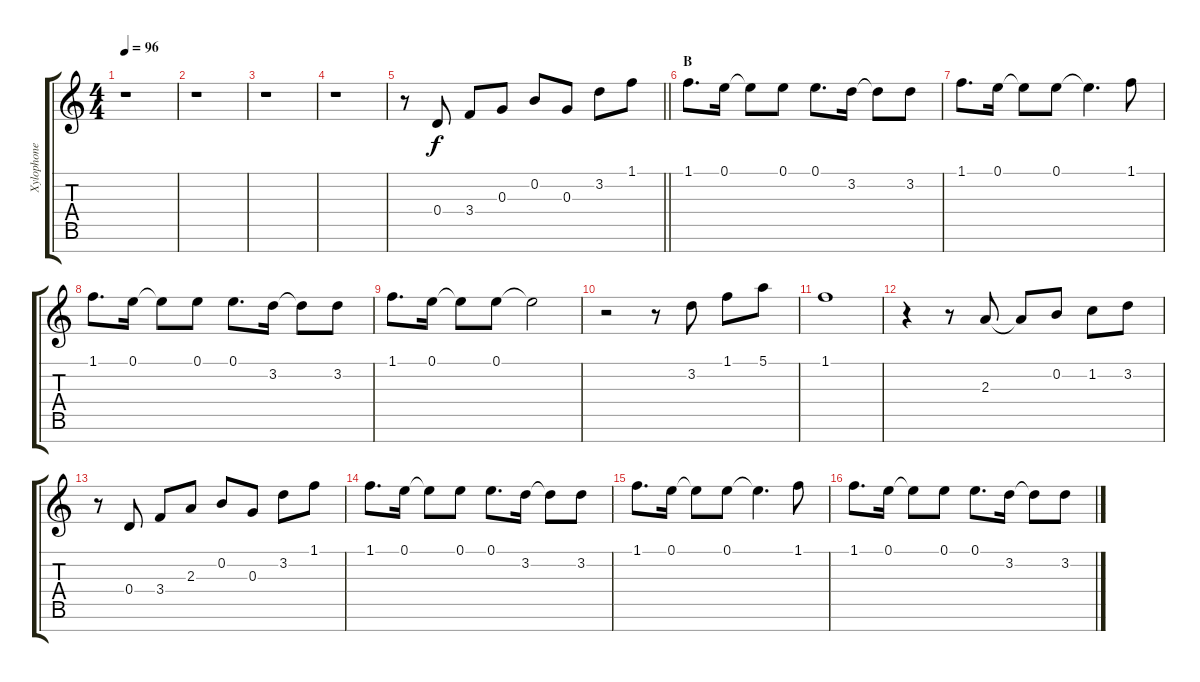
\track ("Xylophone" "Xylophone") {instrument vibraphone}
\staff {score tabs}
\tuning (E5 B4 G4 D4 A3 E3 B2) {hide}
\ts (4 4)
\tempo 96
\clef g2
\ks c
r.1{dy f} |
r.1 |
r.1 |
r.1 |
\barLineRight lightlight
r.8 0.4.8 3.4.8 0.3.8 0.2.8 0.3.8 3.2.8 1.1.8 |
\section ("" "B")
1.1.8{d} 0.1.16 0.1{t}.8 0.1.8 0.1.8{d} 3.2.16 3.2{t}.8 3.2.8 |
1.1.8{d} 0.1.16 0.1{t}.8 0.1.8 0.1{t}.4{d} 1.1.8 |
1.1.8{d} 0.1.16 0.1{t}.8 0.1.8 0.1.8{d} 3.2.16 3.2{t}.8 3.2.8 |
1.1.8{d} 0.1.16 0.1{t}.8 0.1.8 0.1{t}.2 |
r.2 r.8 3.2.8 1.1.8 5.1.8 |
1.1.1 |
r.4 r.8 2.3.8 2.3{t}.8 0.2.8 1.2.8 3.2.8 |
r.8 0.4.8 3.4.8 2.3.8 0.2.8 0.3.8 3.2.8 1.1.8 |
1.1.8{d} 0.1.16 0.1{t}.8 0.1.8 0.1.8{d} 3.2.16 3.2{t}.8 3.2.8 |
1.1.8{d} 0.1.16 0.1{t}.8 0.1.8 0.1{t}.4{d} 1.1.8 |
1.1.8{d} 0.1.16 0.1{t}.8 0.1.8 0.1.8{d} 3.2.16 3.2{t}.8 3.2.8
